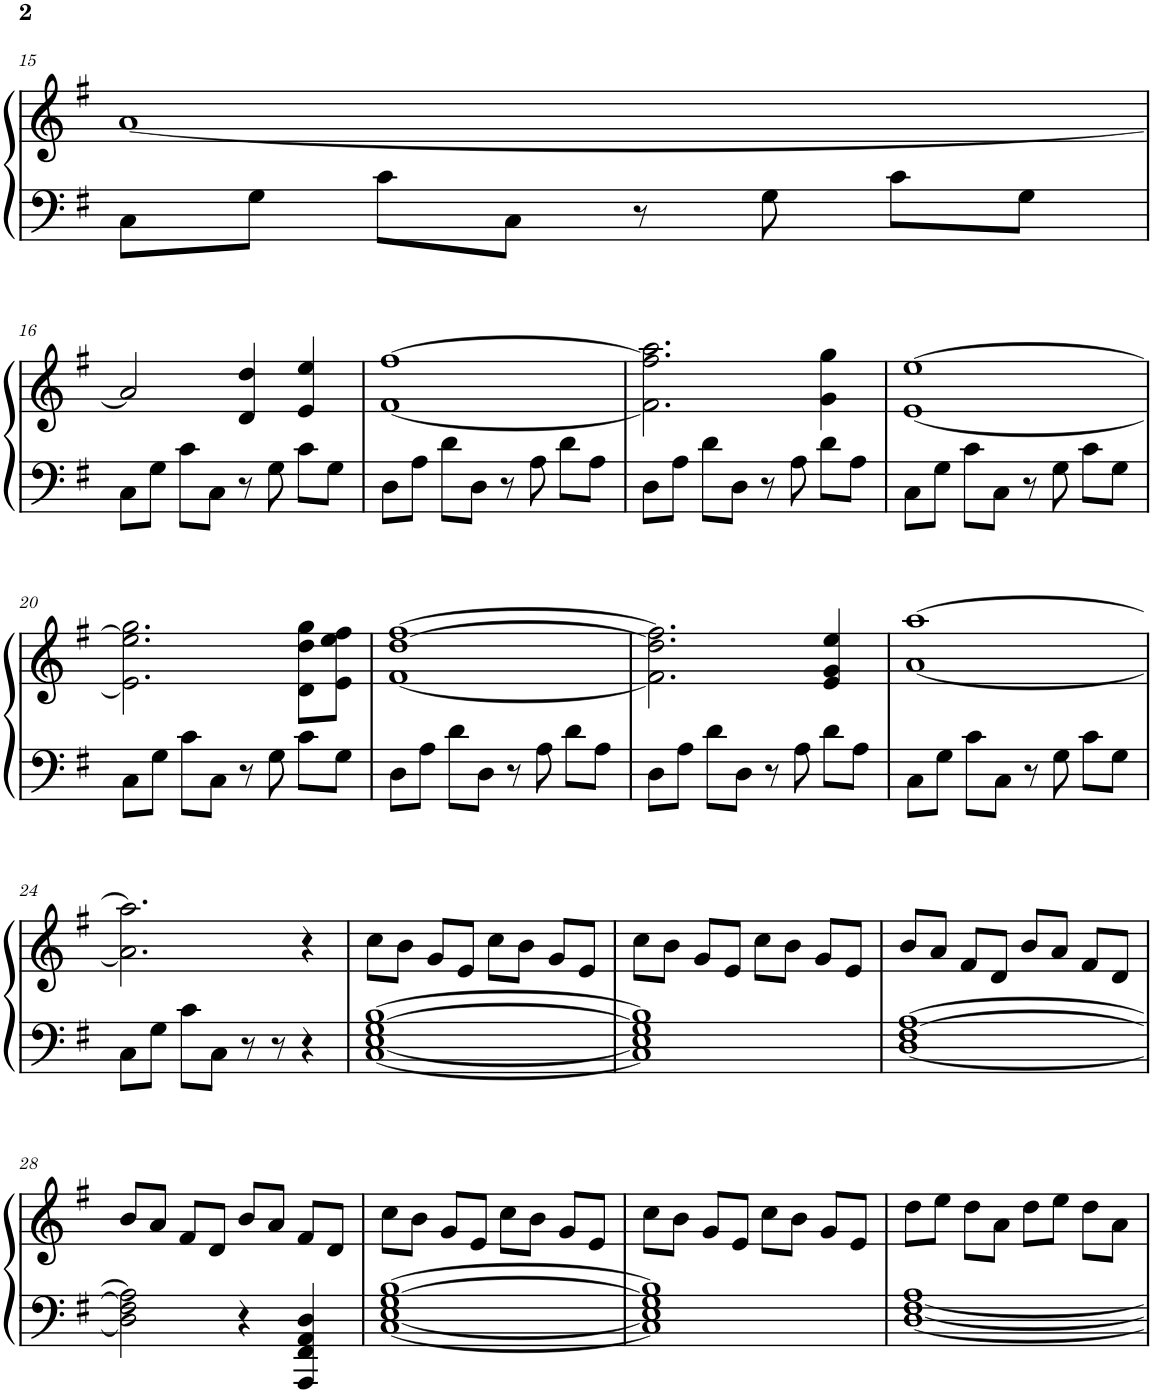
**kern	**kern
*part1	*part1
*staff2	*staff1
*I"Piano	*
*I'Pno.	*
!!LO:PB:g=z
*clefF4	*clefG2
*k[f#]	*k[f#]
*D:mix	*D:mix
*M4/4	*M4/4
=15	=15
8C\L	[1a
8G\J	.
8c\L	.
8C\J	.
8r	.
8G\	.
8c\L	.
8G\J	.
!!LO:LB:g=z
=16	=16
8C\L	2a/]
8G\J	.
8c\L	.
8C\J	.
8r	4d/ 4dd/
8G\	.
8c\L	4e/ 4ee/
8G\J	.
=17	=17
8D\L	[1f# [1ff#
8A\J	.
8d\L	.
8D\J	.
8r	.
8A\	.
8d\L	.
8A\J	.
=18	=18
8D\L	2.f#\] 2.ff#\] 2.aa\
8A\J	.
8d\L	.
8D\J	.
8r	.
8A\	.
8d\L	4g\ 4gg\
8A\J	.
=19	=19
8C\L	[1e [1ee
8G\J	.
8c\L	.
8C\J	.
8r	.
8G\	.
8c\L	.
8G\J	.
!!LO:LB:g=z
=20	=20
8C\L	2.e\] 2.ee\] 2.gg\
8G\J	.
8c\L	.
8C\J	.
8r	.
8G\	.
8c\L	8d\ 8dd\ 8gg\L
8G\J	8e\ 8ee\ 8ff#\J
=21	=21
8D\L	[1f# [1dd [1ff#
8A\J	.
8d\L	.
8D\J	.
8r	.
8A\	.
8d\L	.
8A\J	.
=22	=22
8D\L	2.f#\] 2.dd\] 2.ff#\]
8A\J	.
8d\L	.
8D\J	.
8r	.
8A\	.
8d\L	4e/ 4g/ 4ee/
8A\J	.
=23	=23
8C\L	[1a [1aa
8G\J	.
8c\L	.
8C\J	.
8r	.
8G\	.
8c\L	.
8G\J	.
!!LO:LB:g=z
=24	=24
8C\L	2.a\] 2.aa\]
8G\J	.
8c\L	.
8C\J	.
8r	.
8r	.
4r	4r
=25	=25
[1C [1E [1G [1B	8cc\L
.	8b\J
.	8g/L
.	8e/J
.	8cc\L
.	8b\J
.	8g/L
.	8e/J
=26	=26
1C] 1E] 1G] 1B]	8cc\L
.	8b\J
.	8g/L
.	8e/J
.	8cc\L
.	8b\J
.	8g/L
.	8e/J
=27	=27
[1D [1F# [1A	8b/L
.	8a/J
.	8f#/L
.	8d/J
.	8b/L
.	8a/J
.	8f#/L
.	8d/J
!!LO:LB:g=z
=28	=28
2D\] 2F#\] 2A\]	8b/L
.	8a/J
.	8f#/L
.	8d/J
4r	8b/L
.	8a/J
4AAA/ 4FF#/ 4AA/ 4D/	8f#/L
.	8d/J
=29	=29
[1C [1E [1G [1B	8cc\L
.	8b\J
.	8g/L
.	8e/J
.	8cc\L
.	8b\J
.	8g/L
.	8e/J
=30	=30
1C] 1E] 1G] 1B]	8cc\L
.	8b\J
.	8g/L
.	8e/J
.	8cc\L
.	8b\J
.	8g/L
.	8e/J
=31	=31
[1D [1F# [1A	8dd\L
.	8ee\J
.	8dd\L
.	8a\J
.	8dd\L
.	8ee\J
.	8dd\L
.	8a\J
=	=
*-	*-
